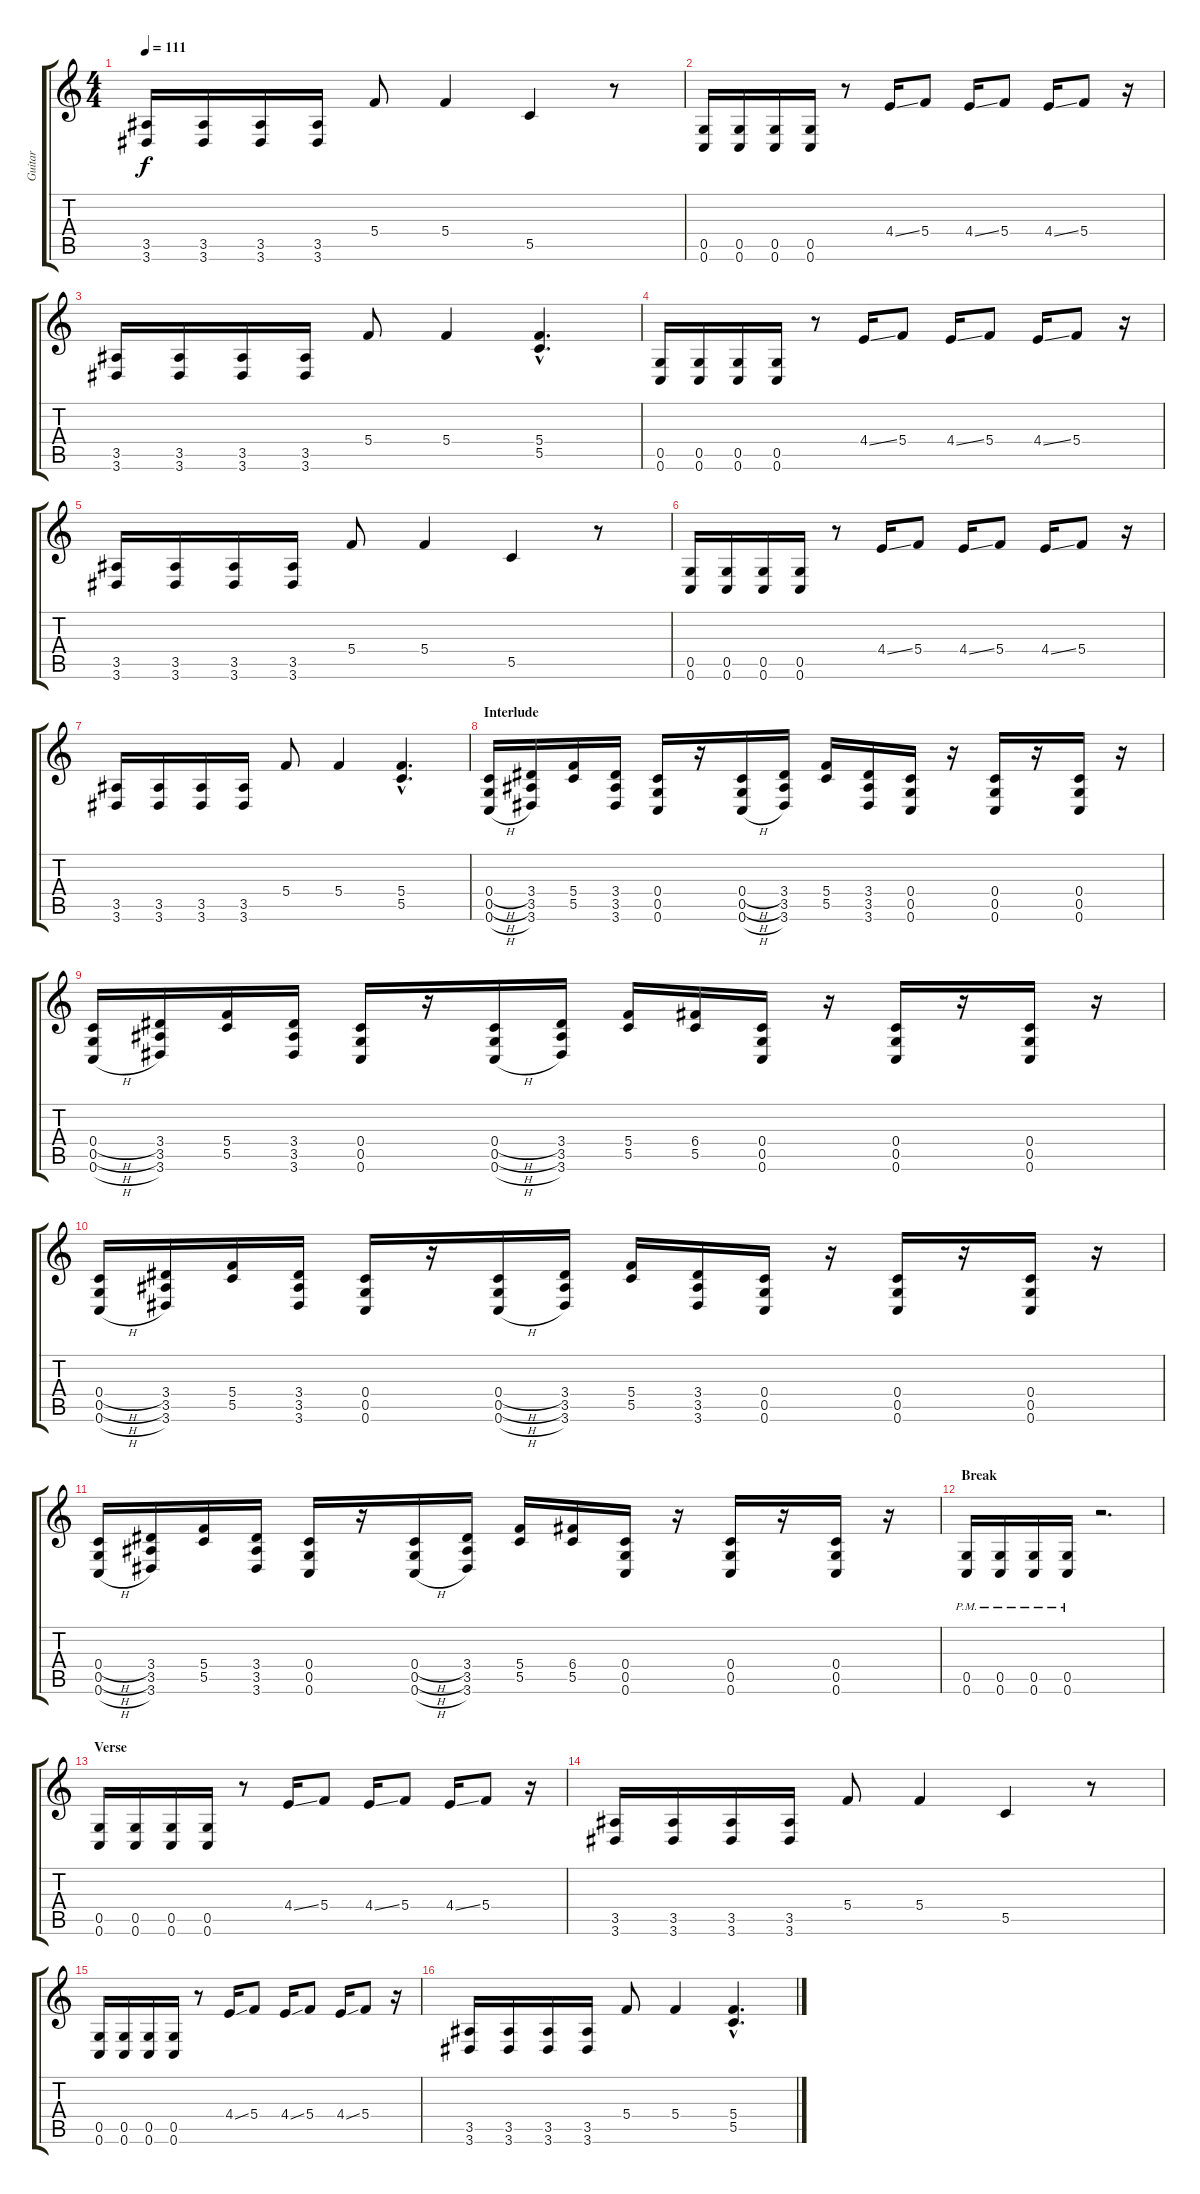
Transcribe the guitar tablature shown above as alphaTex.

\track ("Guitar" "Guitar") {instrument distortionguitar}
\staff {score tabs}
\tuning (D4 A3 F3 C3 G2 C2) {hide}
\ts (4 4)
\tempo 111
\clef g2
\ks c
(3.5 3.6).16{dy f} (3.5 3.6).16 (3.5 3.6).16 (3.5 3.6).16 5.4.8 5.4.4 5.5.4 r.8 |
(0.5 0.6).16 (0.5 0.6).16 (0.5 0.6).16 (0.5 0.6).16 r.8 4.4{ss}.16 5.4.8 4.4{ss}.16 5.4.8 4.4{ss}.16 5.4.8 r.16 |
(3.5 3.6).16 (3.5 3.6).16 (3.5 3.6).16 (3.5 3.6).16 5.4.8 5.4.4 (5.4{hac} 5.5{hac}).4{d} |
(0.5 0.6).16 (0.5 0.6).16 (0.5 0.6).16 (0.5 0.6).16 r.8 4.4{ss}.16 5.4.8 4.4{ss}.16 5.4.8 4.4{ss}.16 5.4.8 r.16 |
(3.5 3.6).16 (3.5 3.6).16 (3.5 3.6).16 (3.5 3.6).16 5.4.8 5.4.4 5.5.4 r.8 |
(0.5 0.6).16 (0.5 0.6).16 (0.5 0.6).16 (0.5 0.6).16 r.8 4.4{ss}.16 5.4.8 4.4{ss}.16 5.4.8 4.4{ss}.16 5.4.8 r.16 |
(3.5 3.6).16 (3.5 3.6).16 (3.5 3.6).16 (3.5 3.6).16 5.4.8 5.4.4 (5.4{hac} 5.5{hac}).4{d} |
\section ("" "Interlude")
(0.4{h} 0.5{h} 0.6{h}).16 (3.4 3.5 3.6).16 (5.4 5.5).16 (3.4 3.5 3.6).16 (0.4 0.5 0.6).16 r.16 (0.4{h} 0.5{h} 0.6{h}).16 (3.4 3.5 3.6).16 (5.4 5.5).16 (3.4 3.5 3.6).16 (0.4 0.5 0.6).16 r.16 (0.4 0.5 0.6).16 r.16 (0.4 0.5 0.6).16 r.16 |
(0.4{h} 0.5{h} 0.6{h}).16 (3.4 3.5 3.6).16 (5.4 5.5).16 (3.4 3.5 3.6).16 (0.4 0.5 0.6).16 r.16 (0.4{h} 0.5{h} 0.6{h}).16 (3.4 3.5 3.6).16 (5.4 5.5).16 (6.4 5.5).16 (0.4 0.5 0.6).16 r.16 (0.4 0.5 0.6).16 r.16 (0.4 0.5 0.6).16 r.16 |
(0.4{h} 0.5{h} 0.6{h}).16 (3.4 3.5 3.6).16 (5.4 5.5).16 (3.4 3.5 3.6).16 (0.4 0.5 0.6).16 r.16 (0.4{h} 0.5{h} 0.6{h}).16 (3.4 3.5 3.6).16 (5.4 5.5).16 (3.4 3.5 3.6).16 (0.4 0.5 0.6).16 r.16 (0.4 0.5 0.6).16 r.16 (0.4 0.5 0.6).16 r.16 |
(0.4{h} 0.5{h} 0.6{h}).16 (3.4 3.5 3.6).16 (5.4 5.5).16 (3.4 3.5 3.6).16 (0.4 0.5 0.6).16 r.16 (0.4{h} 0.5{h} 0.6{h}).16 (3.4 3.5 3.6).16 (5.4 5.5).16 (6.4 5.5).16 (0.4 0.5 0.6).16 r.16 (0.4 0.5 0.6).16 r.16 (0.4 0.5 0.6).16 r.16 |
\section ("" "Break")
(0.5{pm} 0.6{pm}).16 (0.5{pm} 0.6{pm}).16 (0.5{pm} 0.6{pm}).16 (0.5{pm} 0.6{pm}).16 r.2{d} |
\section ("" "Verse")
(0.5 0.6).16 (0.5 0.6).16 (0.5 0.6).16 (0.5 0.6).16 r.8 4.4{ss}.16 5.4.8 4.4{ss}.16 5.4.8 4.4{ss}.16 5.4.8 r.16 |
(3.5 3.6).16 (3.5 3.6).16 (3.5 3.6).16 (3.5 3.6).16 5.4.8 5.4.4 5.5.4 r.8 |
(0.5 0.6).16 (0.5 0.6).16 (0.5 0.6).16 (0.5 0.6).16 r.8 4.4{ss}.16 5.4.8 4.4{ss}.16 5.4.8 4.4{ss}.16 5.4.8 r.16 |
(3.5 3.6).16 (3.5 3.6).16 (3.5 3.6).16 (3.5 3.6).16 5.4.8 5.4.4 (5.4{hac} 5.5{hac}).4{d}
